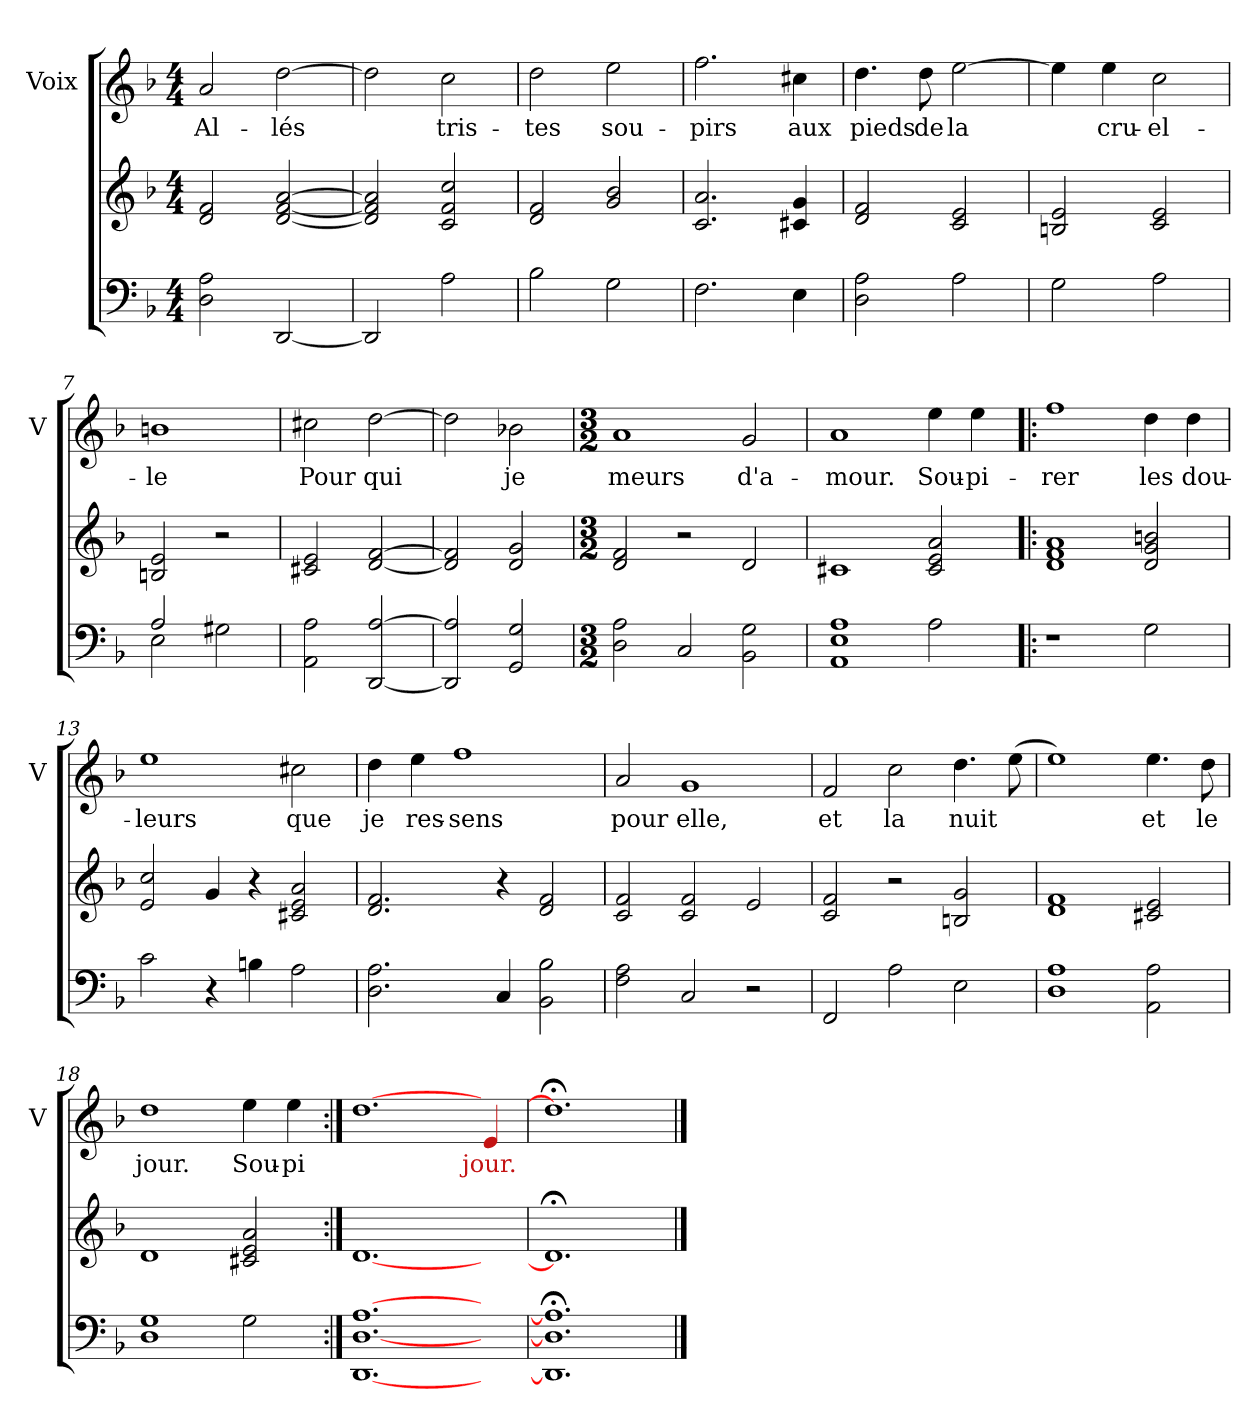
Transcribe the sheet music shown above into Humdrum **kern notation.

**kern	**kern	**kern	**text
*part2	*part2	*part1	*part1
*staff3	*staff2	*staff1	*staff1
*	*	*I"Voix	*
*	*	*I'V	*
*clefF4	*clefG2	*clefG2	*
*k[b-]	*k[b-]	*k[b-]	*
*M4/4	*M4/4	*M4/4	*
=1	=1	=1	=1
2D 2A	2d 2f	2a	Al-
[2DD	[2d [2f [2a	[2dd	-lés
=2	=2	=2	=2
2DD]	2d] 2f] 2a]	2dd]	.
2A	2c 2f 2cc	2cc	tris-
=3	=3	=3	=3
2B-	2d 2f	2dd	-tes
2G	2g 2b-	2ee	sou-
=4	=4	=4	=4
2.F	2.c 2.a	2.ff	-pirs
4E	4c#X 4g	4cc#X	aux
=5	=5	=5	=5
2D 2A	2d 2f	4.dd	pieds
.	.	8dd	de
2A	2c 2e	[2ee	la
=6	=6	=6	=6
2G	2Bn 2e	4ee]	.
.	.	4ee	cru-
2A	2c 2e	2cc	-el-
!!LO:LB:g=z
=7	=7	=7	=7
*^	*	*	*
2A	2E	2Bn 2e	1bn	-le
2ryy	2G#X	2r	.	.
*v	*v	*	*	*
=8	=8	=8	=8
2AA 2A	2c#X 2e	2cc#X	Pour
[2DD [2A	[2d [2f	[2dd	qui
=9	=9	=9	=9
2DD] 2A]	2d] 2f]	2dd]	.
2GG 2G	2d 2g	2b-X	je
=10	=10	=10	=10
*M3/2	*M3/2	*M3/2	*
2D 2A	2d 2f	1a	meurs
2C	2r	.	.
2BB- 2G	2d	2g	d'a-
=11	=11	=11	=11
1AA 1E 1A	1c#X	1a	-mour.
2A	2c# 2e 2a	4ee	Sou-
.	.	4ee	-pi-
=12!|:	=12!|:	=12!|:	=12!|:
1r	1d 1f 1a	1ff	-rer
2G	2d 2g 2bn	4dd	les
.	.	4dd	dou-
=13	=13	=13	=13
2c	2e 2cc	1ee	-leurs
4r	4g	.	.
4Bn	4r	.	.
2A	2c#X 2e 2a	2cc#X	que
=14	=14	=14	=14
2.D 2.A	2.d 2.f	4dd	je
.	.	4ee	res-
.	.	1ff	-sens
4C	4r	.	.
2BB- 2B-	2d 2f	.	.
!!LO:LB:g=z
=15	=15	=15	=15
2F 2A	2c 2f	2a	pour
2C	2c 2f	1g	elle,
2r	2e	.	.
=16	=16	=16	=16
2FF	2c 2f	2f	et
2A	2r	2cc	la
2E	2Bn 2g	4.dd	-nuit
.	.	(8ee	.
=17	=17	=17	=17
1D 1A	1d 1f	1ee)	.
2AA 2A	2c#X 2e	4.ee	et
.	.	8dd	le
=18	=18	=18	=18
1D 1G	1d	1dd	jour.
2G	2c#X 2e 2a	4ee	Sou-
.	.	4ee	-pi
=19:|!	=19:|!	=19:|!	=19:|!
[1.DD [1.D [1.A	[1.d	[1.dd	.
4ryy	4ryy	4Re	jour.
=20	=20	=20	=20
1.DD]; 1.D]; 1.A];	1.d;<]	1.dd;<]	.
==	==	==	==
*-	*-	*-	*-
